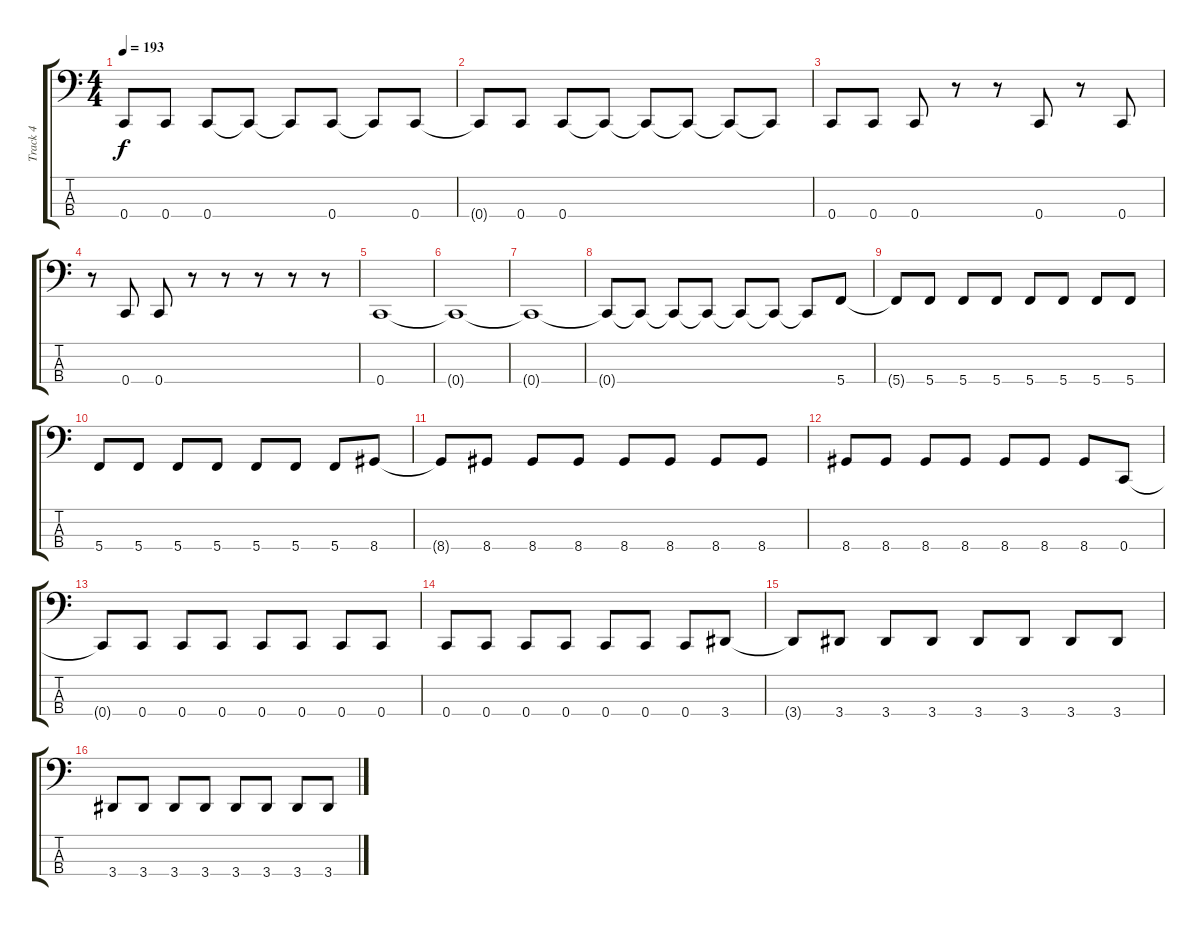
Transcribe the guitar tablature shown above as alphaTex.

\track ("Track 4" "Track 4") {instrument electricbasspick}
\staff {score tabs}
\tuning (F2 C2 G1 C1) {hide}
\ts (4 4)
\tempo 193
\clef f4
\ks c
0.4.8{dy f} 0.4.8 0.4.8 0.4{t}.8 0.4{t}.8 0.4.8 0.4{t}.8 0.4.8 |
0.4{t}.8 0.4.8 0.4.8 0.4{t}.8 0.4{t}.8 0.4{t}.8 0.4{t}.8 0.4{t}.8 |
0.4.8 0.4.8 0.4.8 r.8 r.8 0.4.8 r.8 0.4.8 |
r.8 0.4.8 0.4.8 r.8 r.8 r.8 r.8 r.8 |
0.4.1 |
0.4{t}.1 |
0.4{t}.1 |
0.4{t}.8 0.4{t}.8 0.4{t}.8 0.4{t}.8 0.4{t}.8 0.4{t}.8 0.4{t}.8 5.4.8 |
5.4{t}.8 5.4.8 5.4.8 5.4.8 5.4.8 5.4.8 5.4.8 5.4.8 |
5.4.8 5.4.8 5.4.8 5.4.8 5.4.8 5.4.8 5.4.8 8.4.8 |
8.4{t}.8 8.4.8 8.4.8 8.4.8 8.4.8 8.4.8 8.4.8 8.4.8 |
8.4.8 8.4.8 8.4.8 8.4.8 8.4.8 8.4.8 8.4.8 0.4.8 |
0.4{t}.8 0.4.8 0.4.8 0.4.8 0.4.8 0.4.8 0.4.8 0.4.8 |
0.4.8 0.4.8 0.4.8 0.4.8 0.4.8 0.4.8 0.4.8 3.4.8 |
3.4{t}.8 3.4.8 3.4.8 3.4.8 3.4.8 3.4.8 3.4.8 3.4.8 |
3.4.8 3.4.8 3.4.8 3.4.8 3.4.8 3.4.8 3.4.8 3.4.8
